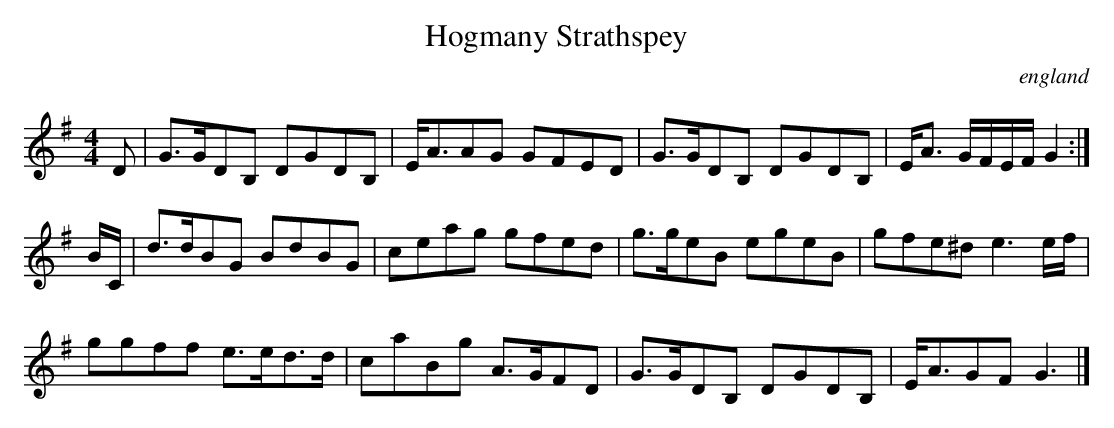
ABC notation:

X:1
T:Hogmany Strathspey
O:england
M:4/4
L:1/8
K:G
D|G>GDB, DGDB,|E<AAG GFED|G>GDB, DGDB,|E<A G/F/E/F/ G2:|]
B/C/|d>dBG BdBG|ceag gfed|g>geB egeB|gfe^d e3 e/f/|
ggff e>ed>d|caBg A>GFD|G>GDB, DGDB,|E<AGF G3|]
